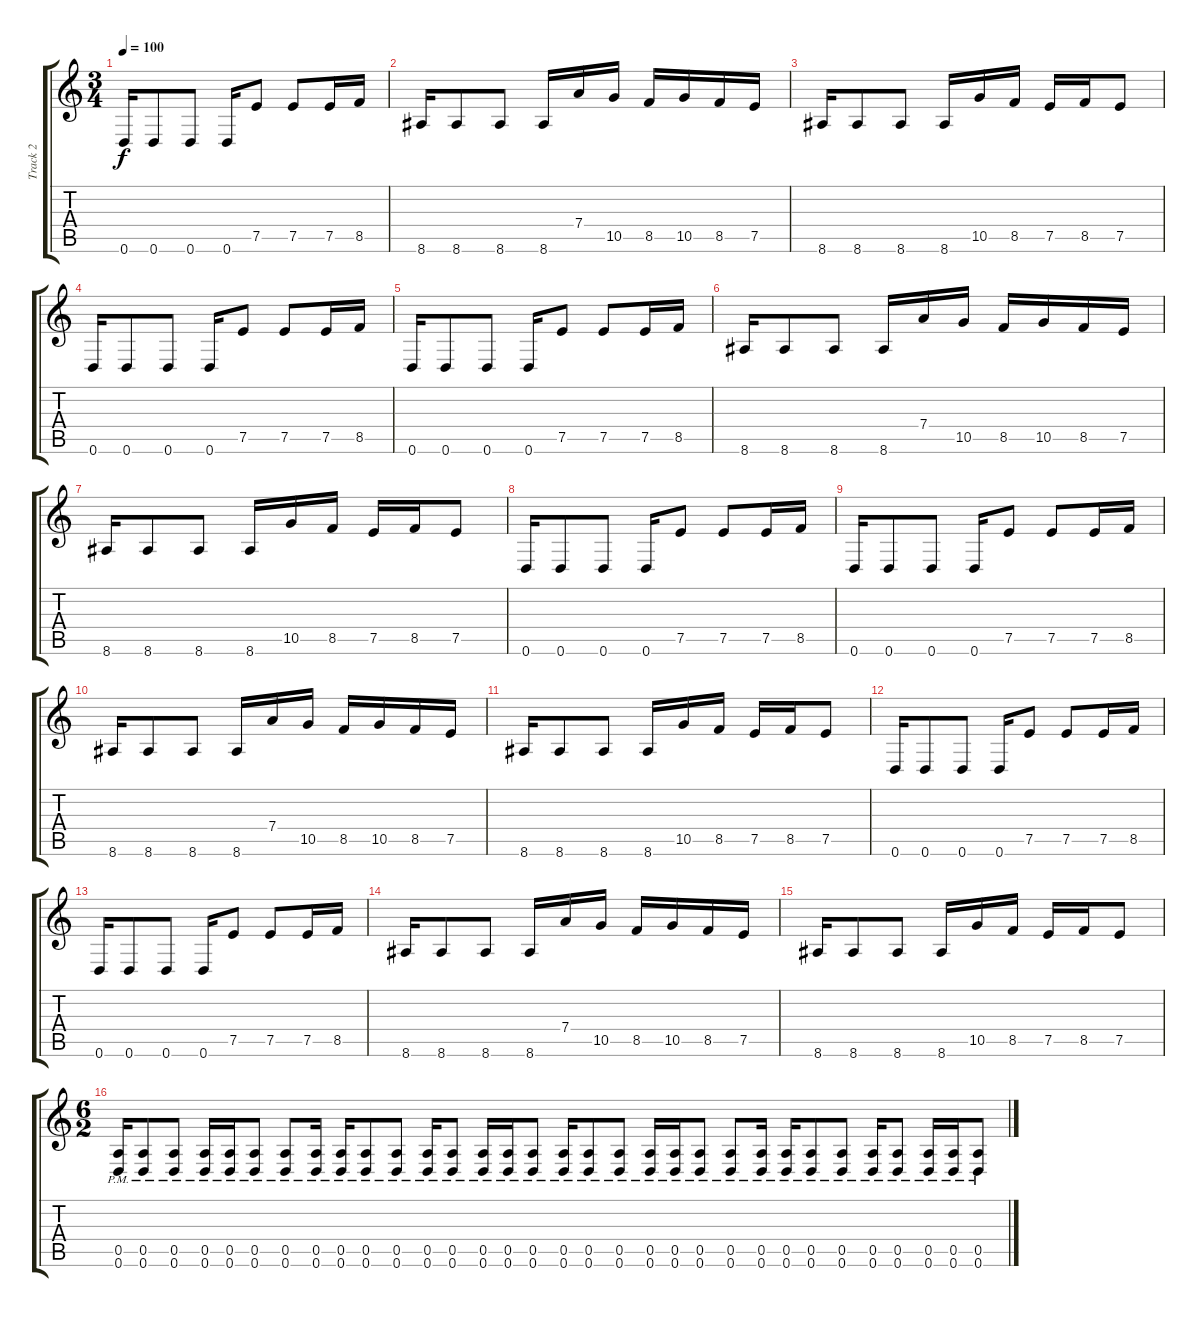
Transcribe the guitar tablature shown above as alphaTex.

\track ("Track 2" "Track 2") {instrument distortionguitar}
\staff {score tabs}
\tuning (E4 B3 G3 D3 A2 D2) {hide}
\ts (3 4)
\tempo 100
\clef g2
\ks c
0.6.16{dy f} 0.6.8 0.6.8 0.6.16 7.5.8 7.5.8 7.5.16 8.5.16 |
8.6.16 8.6.8 8.6.8 8.6.16 7.4.16 10.5.16 8.5.16 10.5.16 8.5.16 7.5.16 |
8.6.16 8.6.8 8.6.8 8.6.16 10.5.16 8.5.16 7.5.16 8.5.16 7.5.8 |
0.6.16 0.6.8 0.6.8 0.6.16 7.5.8 7.5.8 7.5.16 8.5.16 |
0.6.16 0.6.8 0.6.8 0.6.16 7.5.8 7.5.8 7.5.16 8.5.16 |
8.6.16 8.6.8 8.6.8 8.6.16 7.4.16 10.5.16 8.5.16 10.5.16 8.5.16 7.5.16 |
8.6.16 8.6.8 8.6.8 8.6.16 10.5.16 8.5.16 7.5.16 8.5.16 7.5.8 |
0.6.16 0.6.8 0.6.8 0.6.16 7.5.8 7.5.8 7.5.16 8.5.16 |
0.6.16 0.6.8 0.6.8 0.6.16 7.5.8 7.5.8 7.5.16 8.5.16 |
8.6.16 8.6.8 8.6.8 8.6.16 7.4.16 10.5.16 8.5.16 10.5.16 8.5.16 7.5.16 |
8.6.16 8.6.8 8.6.8 8.6.16 10.5.16 8.5.16 7.5.16 8.5.16 7.5.8 |
0.6.16 0.6.8 0.6.8 0.6.16 7.5.8 7.5.8 7.5.16 8.5.16 |
0.6.16 0.6.8 0.6.8 0.6.16 7.5.8 7.5.8 7.5.16 8.5.16 |
8.6.16 8.6.8 8.6.8 8.6.16 7.4.16 10.5.16 8.5.16 10.5.16 8.5.16 7.5.16 |
8.6.16 8.6.8 8.6.8 8.6.16 10.5.16 8.5.16 7.5.16 8.5.16 7.5.8 |
\ts (6 2)
(0.5{pm} 0.6{pm}).16 (0.5{pm} 0.6{pm}).8 (0.5{pm} 0.6{pm}).8 (0.5{pm} 0.6{pm}).16 (0.5{pm} 0.6{pm}).16 (0.5{pm} 0.6{pm}).8 (0.5{pm} 0.6{pm}).8 (0.5{pm} 0.6{pm}).16 (0.5{pm} 0.6{pm}).16 (0.5{pm} 0.6{pm}).8 (0.5{pm} 0.6{pm}).8 (0.5{pm} 0.6{pm}).16 (0.5{pm} 0.6{pm}).8 (0.5{pm} 0.6{pm}).16 (0.5{pm} 0.6{pm}).16 (0.5{pm} 0.6{pm}).8 (0.5{pm} 0.6{pm}).16 (0.5{pm} 0.6{pm}).8 (0.5{pm} 0.6{pm}).8 (0.5{pm} 0.6{pm}).16 (0.5{pm} 0.6{pm}).16 (0.5{pm} 0.6{pm}).8 (0.5{pm} 0.6{pm}).8 (0.5{pm} 0.6{pm}).16 (0.5{pm} 0.6{pm}).16 (0.5{pm} 0.6{pm}).8 (0.5{pm} 0.6{pm}).8 (0.5{pm} 0.6{pm}).16 (0.5{pm} 0.6{pm}).8 (0.5{pm} 0.6{pm}).16 (0.5{pm} 0.6{pm}).16 (0.5{pm} 0.6{pm}).8
